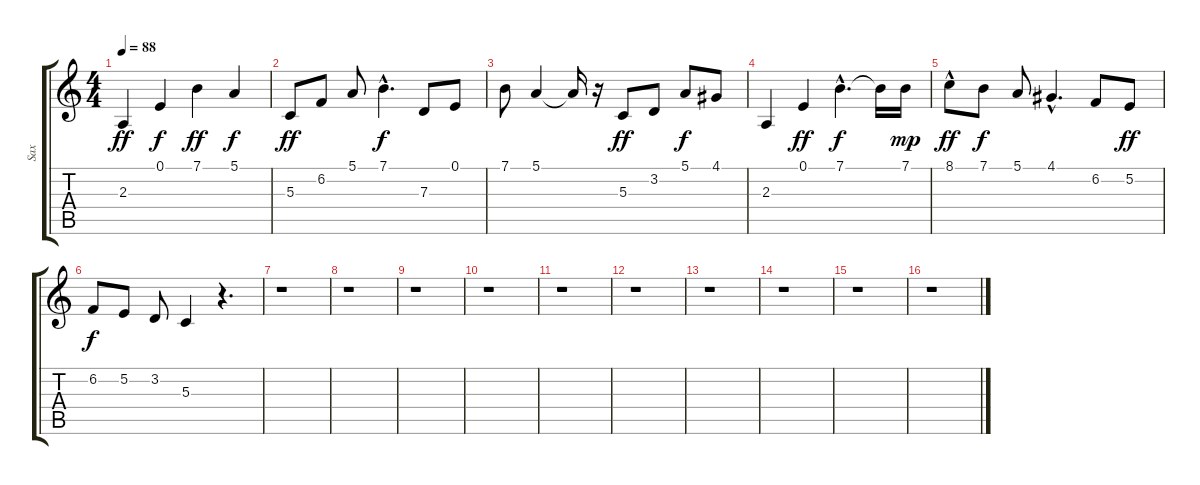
\track ("Sax" "Sax") {instrument baritonesax}
\staff {score tabs}
\tuning (E4 B3 G3 D3 A2 E2) {hide}
\ts (4 4)
\tempo 88
\clef g2
\ks c
2.3.4{dy ff instrument baritonesax} 0.1.4{dy f} 7.1.4{dy ff} 5.1.4{dy f} |
5.3.8{dy ff} 6.2.8 5.1.8 7.1{hac}.4{d dy f} 7.3.8 0.1.8 |
7.1.8 5.1.4 5.1{t}.16 r.16 5.3.8{dy ff} 3.2.8 5.1.8{dy f} 4.1.8 |
2.3.4 0.1.4{dy ff} 7.1{hac}.4{d dy f} 7.1{t}.16 7.1.16{dy mp} |
8.1{hac}.8{dy ff} 7.1.8{dy f} 5.1.8 4.1{hac}.4{d} 6.2.8 5.2.8{dy ff} |
6.2.8{dy f} 5.2.8 3.2.8 5.3.4 r.4{d} |
r.1 |
r.1 |
r.1 |
r.1 |
r.1 |
r.1 |
r.1 |
r.1 |
r.1 |
r.1
